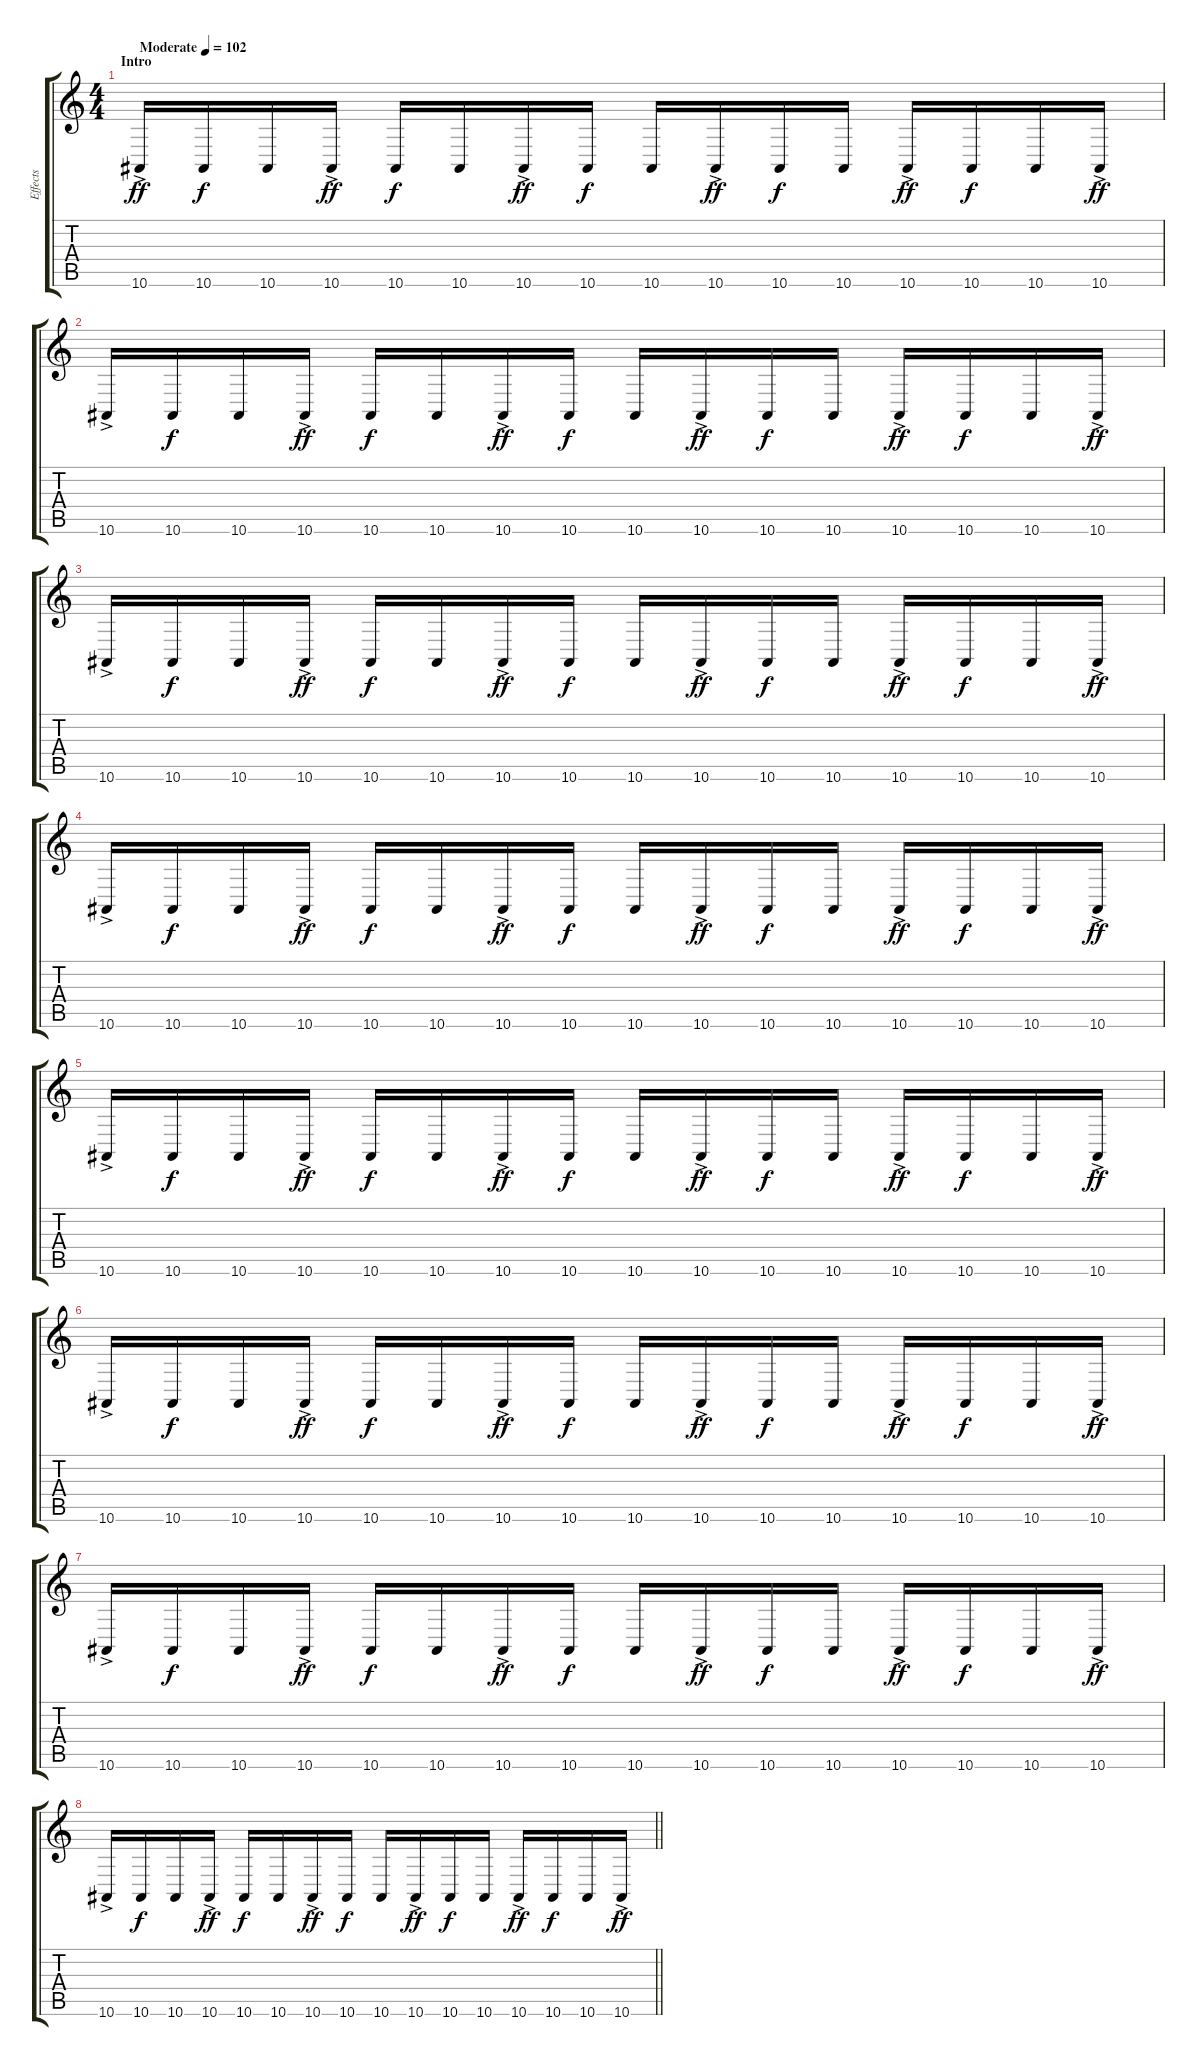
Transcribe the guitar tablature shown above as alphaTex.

\track ("Effects" "Effects") {instrument pad3polysynth}
\staff {score tabs}
\tuning (D4 A3 F3 C3 G2 C2) {hide}
\ts (4 4)
\section ("" "Intro")
\tempo (102 "Moderate")
\clef g2
\ks c
10.6{ac}.16{dy ff instrument pad3polysynth} 10.6.16{dy f} 10.6.16 10.6{ac}.16{dy ff} 10.6.16{dy f} 10.6.16 10.6{ac}.16{dy ff} 10.6.16{dy f} 10.6.16 10.6{ac}.16{dy ff} 10.6.16{dy f} 10.6.16 10.6{ac}.16{dy ff} 10.6.16{dy f} 10.6.16 10.6{ac}.16{dy ff} |
10.6{ac}.16 10.6.16{dy f} 10.6.16 10.6{ac}.16{dy ff} 10.6.16{dy f} 10.6.16 10.6{ac}.16{dy ff} 10.6.16{dy f} 10.6.16 10.6{ac}.16{dy ff} 10.6.16{dy f} 10.6.16 10.6{ac}.16{dy ff} 10.6.16{dy f} 10.6.16 10.6{ac}.16{dy ff} |
10.6{ac}.16 10.6.16{dy f} 10.6.16 10.6{ac}.16{dy ff} 10.6.16{dy f} 10.6.16 10.6{ac}.16{dy ff} 10.6.16{dy f} 10.6.16 10.6{ac}.16{dy ff} 10.6.16{dy f} 10.6.16 10.6{ac}.16{dy ff} 10.6.16{dy f} 10.6.16 10.6{ac}.16{dy ff} |
10.6{ac}.16 10.6.16{dy f} 10.6.16 10.6{ac}.16{dy ff} 10.6.16{dy f} 10.6.16 10.6{ac}.16{dy ff} 10.6.16{dy f} 10.6.16 10.6{ac}.16{dy ff} 10.6.16{dy f} 10.6.16 10.6{ac}.16{dy ff} 10.6.16{dy f} 10.6.16 10.6{ac}.16{dy ff} |
10.6{ac}.16 10.6.16{dy f} 10.6.16 10.6{ac}.16{dy ff} 10.6.16{dy f} 10.6.16 10.6{ac}.16{dy ff} 10.6.16{dy f} 10.6.16 10.6{ac}.16{dy ff} 10.6.16{dy f} 10.6.16 10.6{ac}.16{dy ff} 10.6.16{dy f} 10.6.16 10.6{ac}.16{dy ff} |
10.6{ac}.16 10.6.16{dy f} 10.6.16 10.6{ac}.16{dy ff} 10.6.16{dy f} 10.6.16 10.6{ac}.16{dy ff} 10.6.16{dy f} 10.6.16 10.6{ac}.16{dy ff} 10.6.16{dy f} 10.6.16 10.6{ac}.16{dy ff} 10.6.16{dy f} 10.6.16 10.6{ac}.16{dy ff} |
10.6{ac}.16 10.6.16{dy f} 10.6.16 10.6{ac}.16{dy ff} 10.6.16{dy f} 10.6.16 10.6{ac}.16{dy ff} 10.6.16{dy f} 10.6.16 10.6{ac}.16{dy ff} 10.6.16{dy f} 10.6.16 10.6{ac}.16{dy ff} 10.6.16{dy f} 10.6.16 10.6{ac}.16{dy ff} |
\barLineRight lightlight
10.6{ac}.16 10.6.16{dy f} 10.6.16 10.6{ac}.16{dy ff} 10.6.16{dy f} 10.6.16 10.6{ac}.16{dy ff} 10.6.16{dy f} 10.6.16 10.6{ac}.16{dy ff} 10.6.16{dy f} 10.6.16 10.6{ac}.16{dy ff} 10.6.16{dy f} 10.6.16 10.6{ac}.16{dy ff}
